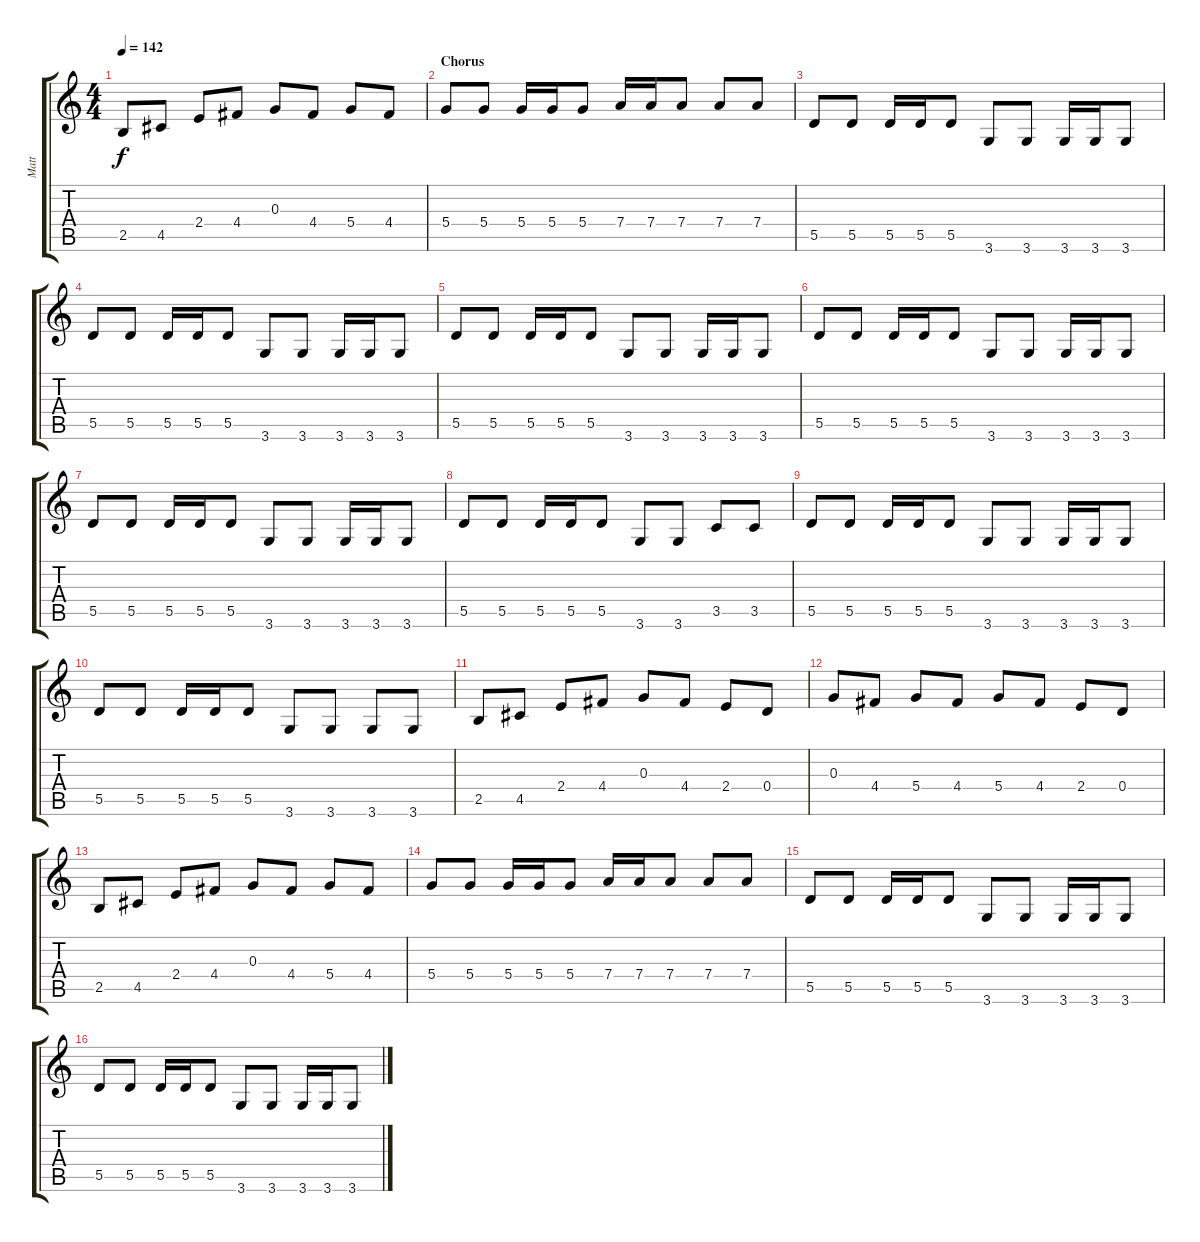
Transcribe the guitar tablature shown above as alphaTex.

\track ("Matt" "Matt") {instrument electricbassfinger}
\staff {score tabs}
\tuning (E4 B3 G3 D3 A2 E2) {hide}
\ts (4 4)
\tempo 142
\clef g2
\ks c
2.5.8{dy f} 4.5.8 2.4.8 4.4.8 0.3.8 4.4.8 5.4.8 4.4.8 |
\section ("" "Chorus")
5.4.8 5.4.8 5.4.16 5.4.16 5.4.8 7.4.16 7.4.16 7.4.8 7.4.8 7.4.8 |
5.5.8 5.5.8 5.5.16 5.5.16 5.5.8 3.6.8 3.6.8 3.6.16 3.6.16 3.6.8 |
5.5.8 5.5.8 5.5.16 5.5.16 5.5.8 3.6.8 3.6.8 3.6.16 3.6.16 3.6.8 |
5.5.8 5.5.8 5.5.16 5.5.16 5.5.8 3.6.8 3.6.8 3.6.16 3.6.16 3.6.8 |
5.5.8 5.5.8 5.5.16 5.5.16 5.5.8 3.6.8 3.6.8 3.6.16 3.6.16 3.6.8 |
5.5.8 5.5.8 5.5.16 5.5.16 5.5.8 3.6.8 3.6.8 3.6.16 3.6.16 3.6.8 |
5.5.8 5.5.8 5.5.16 5.5.16 5.5.8 3.6.8 3.6.8 3.5.8 3.5.8 |
5.5.8 5.5.8 5.5.16 5.5.16 5.5.8 3.6.8 3.6.8 3.6.16 3.6.16 3.6.8 |
5.5.8 5.5.8 5.5.16 5.5.16 5.5.8 3.6.8 3.6.8 3.6.8 3.6.8 |
2.5.8 4.5.8 2.4.8 4.4.8 0.3.8 4.4.8 2.4.8 0.4.8 |
0.3.8 4.4.8 5.4.8 4.4.8 5.4.8 4.4.8 2.4.8 0.4.8 |
2.5.8 4.5.8 2.4.8 4.4.8 0.3.8 4.4.8 5.4.8 4.4.8 |
5.4.8 5.4.8 5.4.16 5.4.16 5.4.8 7.4.16 7.4.16 7.4.8 7.4.8 7.4.8 |
5.5.8 5.5.8 5.5.16 5.5.16 5.5.8 3.6.8 3.6.8 3.6.16 3.6.16 3.6.8 |
5.5.8 5.5.8 5.5.16 5.5.16 5.5.8 3.6.8 3.6.8 3.6.16 3.6.16 3.6.8
